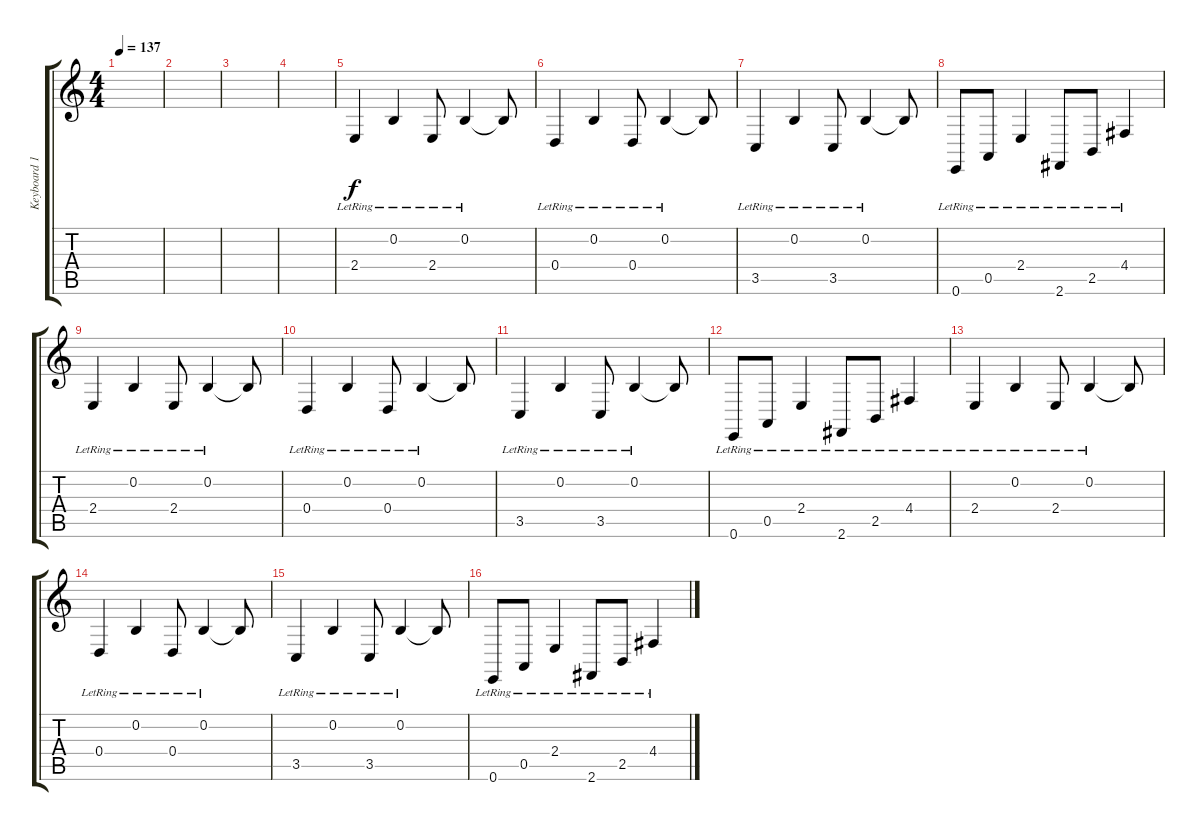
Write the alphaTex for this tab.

\track ("Keyboard 1" "Keyboard 1") {instrument brightacousticpiano}
\staff {score tabs}
\tuning (E4 B3 G3 D3 A2 E2) {hide}
\ts (4 4)
\tempo 137
\clef g2
\ks c
|
|
|
|
2.4{lr}.4 0.2{lr}.4 2.4{lr}.8 0.2{lr}.4 0.2{t}.8 |
0.4{lr}.4 0.2{lr}.4 0.4{lr}.8 0.2{lr}.4 0.2{t}.8 |
3.5{lr}.4 0.2{lr}.4 3.5{lr}.8 0.2{lr}.4 0.2{t}.8 |
0.6{lr}.8 0.5{lr}.8 2.4{lr}.4 2.6{lr}.8 2.5{lr}.8 4.4{lr}.4 |
2.4{lr}.4 0.2{lr}.4 2.4{lr}.8 0.2{lr}.4 0.2{t}.8 |
0.4{lr}.4 0.2{lr}.4 0.4{lr}.8 0.2{lr}.4 0.2{t}.8 |
3.5{lr}.4 0.2{lr}.4 3.5{lr}.8 0.2{lr}.4 0.2{t}.8 |
0.6{lr}.8 0.5{lr}.8 2.4{lr}.4 2.6{lr}.8 2.5{lr}.8 4.4{lr}.4 |
2.4{lr}.4 0.2{lr}.4 2.4{lr}.8 0.2{lr}.4 0.2{t}.8 |
0.4{lr}.4 0.2{lr}.4 0.4{lr}.8 0.2{lr}.4 0.2{t}.8 |
3.5{lr}.4 0.2{lr}.4 3.5{lr}.8 0.2{lr}.4 0.2{t}.8 |
0.6{lr}.8 0.5{lr}.8 2.4{lr}.4 2.6{lr}.8 2.5{lr}.8 4.4{lr}.4
